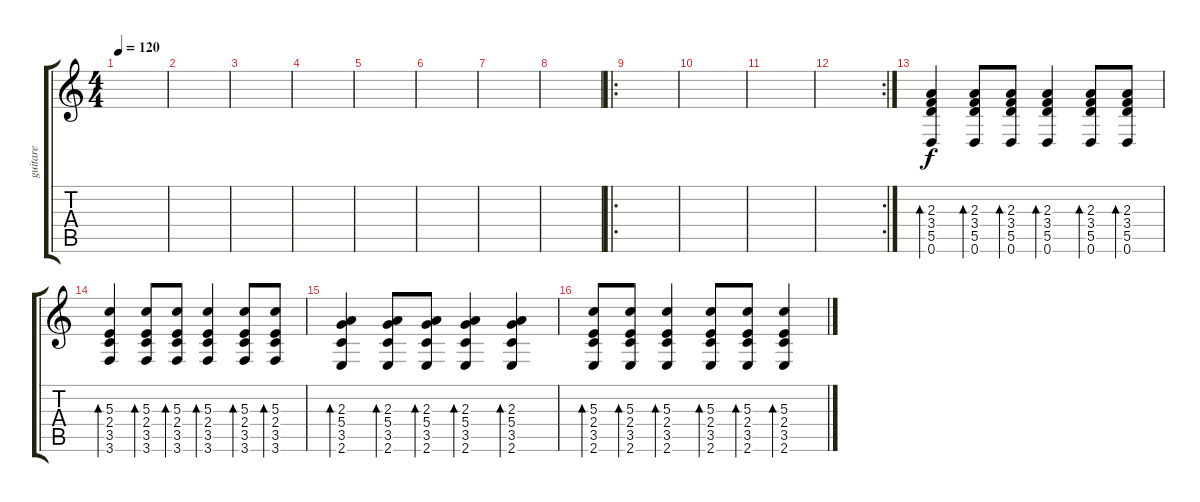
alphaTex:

\track ("guitare" "guitare") {instrument acousticguitarsteel}
\staff {score tabs}
\tuning (E4 B3 G3 D3 A2 D2) {hide}
\ts (4 4)
\tempo 120
\clef g2
\ks c
|
|
|
|
|
|
|
|
\ro
|
|
|
\rc 2
|
(2.3 3.4 5.5 0.6).4{bd 120} (2.3 3.4 5.5 0.6).8{bd 120} (2.3 3.4 5.5 0.6).8{bd 120} (2.3 3.4 5.5 0.6).4{bd 120} (2.3 3.4 5.5 0.6).8{bd 120} (2.3 3.4 5.5 0.6).8{bd 120} |
(5.3 2.4 3.5 3.6).4{bd 120} (5.3 2.4 3.5 3.6).8{bd 120} (5.3 2.4 3.5 3.6).8{bd 120} (5.3 2.4 3.5 3.6).4{bd 120} (5.3 2.4 3.5 3.6).8{bd 120} (5.3 2.4 3.5 3.6).8{bd 120} |
(2.3 5.4 3.5 2.6).4{bd 120} (2.3 5.4 3.5 2.6).8{bd 120} (2.3 5.4 3.5 2.6).8{bd 120} (2.3 5.4 3.5 2.6).4{bd 120} (2.3 5.4 3.5 2.6).4{bd 120} |
(5.3 2.4 3.5 2.6).8{bd 120} (5.3 2.4 3.5 2.6).8{bd 120} (5.3 2.4 3.5 2.6).4{bd 120} (5.3 2.4 3.5 2.6).8{bd 120} (5.3 2.4 3.5 2.6).8{bd 120} (5.3 2.4 3.5 2.6).4{bd 120}
